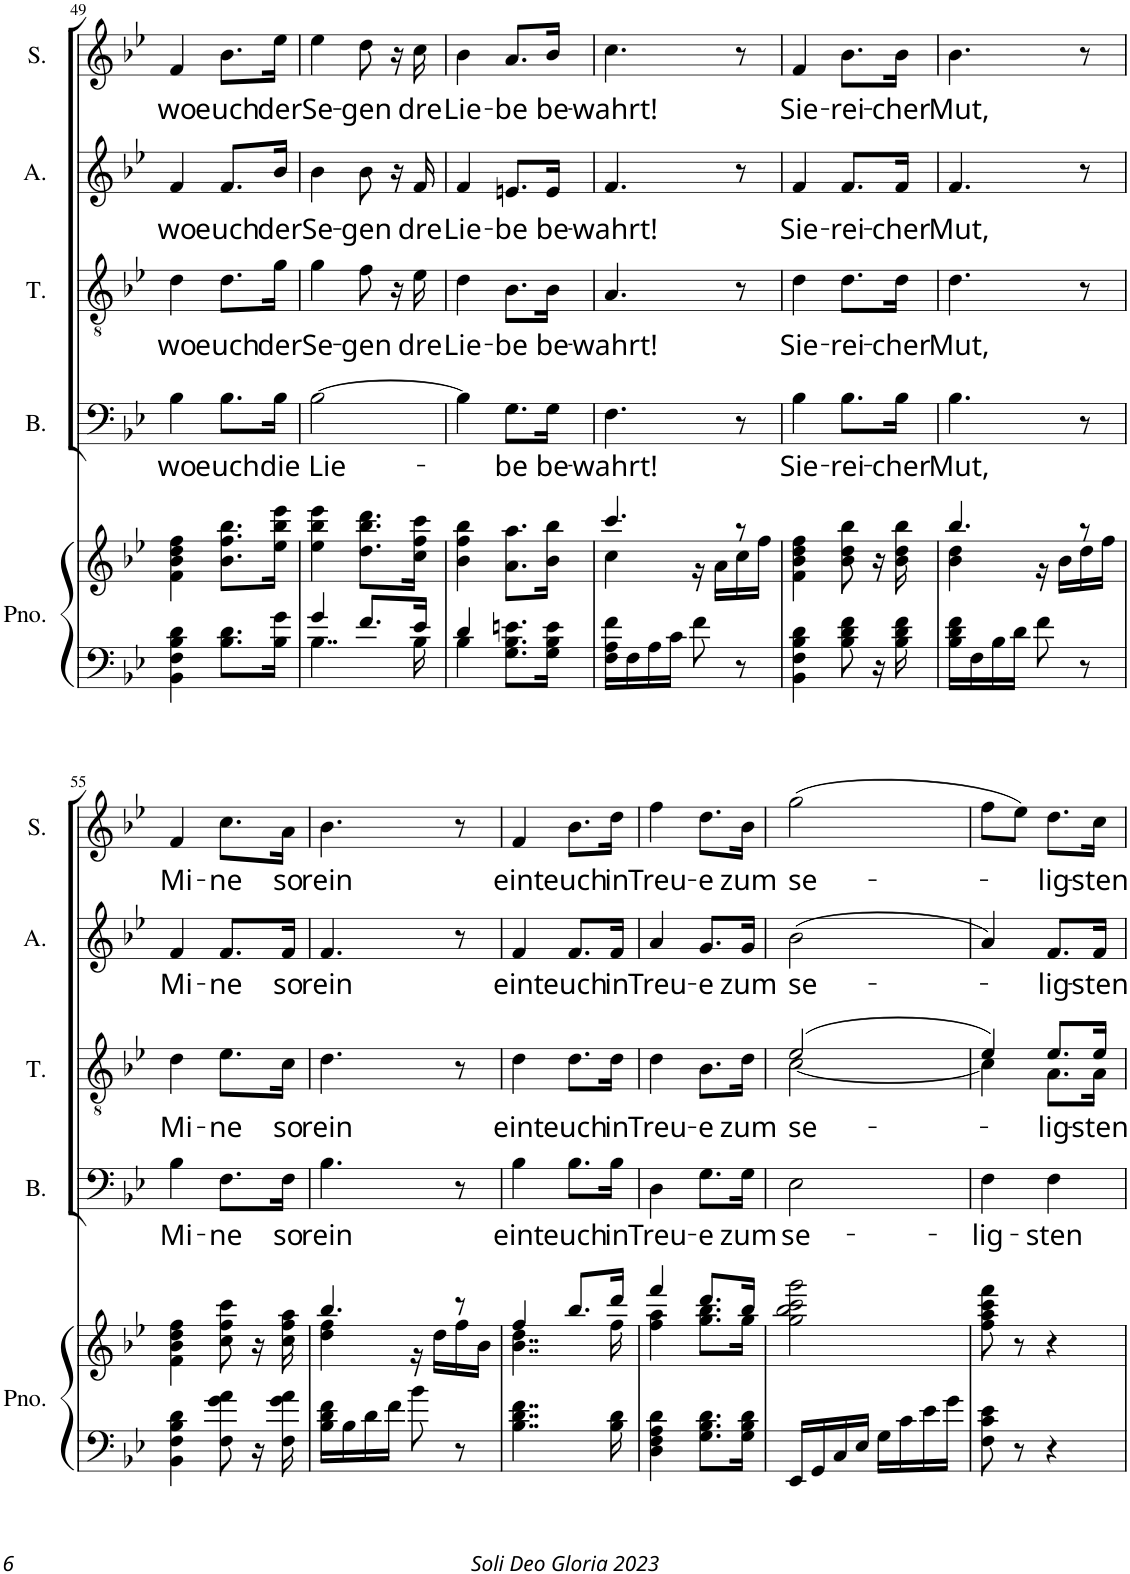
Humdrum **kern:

**kern	**kern	**kern	**text	**kern	**text	**kern	**text	**kern	**text
*part5	*part5	*part4	*part4	*part3	*part3	*part2	*part2	*part1	*part1
*staff6	*staff5	*staff4	*staff4	*staff3	*staff3	*staff2	*staff2	*staff1	*staff1
*I"Piano	*	*I"Bass	*	*I"Tenor	*	*I"Alto	*	*I"Soprano	*
*I'Pno.	*	*I'B.	*	*I'T.	*	*I'A.	*	*I'S.	*
!!LO:PB:g=z
*clefF4	*clefG2	*clefF4	*	*clefGv2	*	*clefG2	*	*clefG2	*
*k[b-e-]	*k[b-e-]	*k[b-e-]	*	*k[b-e-]	*	*k[b-e-]	*	*k[b-e-]	*
*M2/4	*M2/4	*M2/4	*	*M2/4	*	*M2/4	*	*M2/4	*
=49	=49	=49	=49	=49	=49	=49	=49	=49	=49
!	!	!	!LO:LY:b	!	!LO:LY:b	!	!LO:LY:b	!	!LO:LY:b
4BB-\ 4F\ 4B-\ 4d\	4f\ 4b-\ 4dd\ 4ff\	4B-\	wo	4d\	wo	4f/	wo	4f/	wo
!	!	!	!LO:LY:b	!	!LO:LY:b	!	!LO:LY:b	!	!LO:LY:b
8.B-\ 8.d\L	8.b-\ 8.ff\ 8.bb-\L	8.B-\L	euch	8.d\L	euch	8.f/L	euch	8.b-\L	euch
!	!	!	!LO:LY:b	!	!LO:LY:b	!	!LO:LY:b	!	!LO:LY:b
16B-\ 16g\Jk	16ee-\ 16bb-\ 16eee-\Jk	16B-\Jk	die	16g\Jk	der	16b-/Jk	der	16ee-\Jk	der
=50	=50	=50	=50	=50	=50	=50	=50	=50	=50
*^	*	*	*	*	*	*	*	*	*
!	!	!	!	!LO:LY:b	!	!LO:LY:b	!	!LO:LY:b	!	!LO:LY:b
4g/	4..B-\	4ee-\ 4bb-\ 4eee-\	[2B-\	Lie-	4g\	Se-	4b-\	Se-	4ee-\	Se-
!	!	!	!	!	!	!LO:LY:b	!	!LO:LY:b	!	!LO:LY:b
8.f/L	.	8.dd\ 8.bb-\ 8.ddd\L	.	.	8f\	-gen	8b-\	-gen	8dd\	-gen
.	.	.	.	.	16r	.	16r	.	16r	.
!	!	!	!	!	!	!LO:LY:b	!	!LO:LY:b	!	!LO:LY:b
16e-/Jk	16B-\	16cc\ 16ff\ 16ccc\Jk	.	.	16e-\	dre	16f/	dre	16cc\	dre
=51	=51	=51	=51	=51	=51	=51	=51	=51	=51	=51
!	!	!	!	!	!	!LO:LY:b	!	!LO:LY:b	!	!LO:LY:b
4d/	4B-\	4b-\ 4ff\ 4bb-\	4B-\]	.	4d\	Lie-	4f/	Lie-	4b-\	Lie-
!	!	!	!	!LO:LY:b	!	!LO:LY:b	!	!LO:LY:b	!	!LO:LY:b
8.G\ 8.B-\ 8.en\L	4ryy	8.a\ 8.aa\L	8.G\L	-be	8.B-\L	-be	8.en/L	-be	8.a/L	-be
!	!	!	!	!LO:LY:b	!	!LO:LY:b	!	!LO:LY:b	!	!LO:LY:b
16G\ 16B-\ 16e\Jk	.	16b-\ 16bb-\Jk	16G\Jk	be-	16B-\Jk	be-	16e/Jk	be-	16b-/Jk	be-
*v	*v	*	*	*	*	*	*	*	*	*
=52	=52	=52	=52	=52	=52	=52	=52	=52	=52
*	*^	*	*	*	*	*	*	*	*
!	!	!	!	!LO:LY:b	!	!LO:LY:b	!	!LO:LY:b	!	!LO:LY:b
16F\ 16A\ 16f\LL	4.ccc/	4cc\	4.F\	-wahrt!	4.A/	-wahrt!	4.f/	-wahrt!	4.cc\	-wahrt!
16F\	.	.	.	.	.	.	.	.	.	.
16A\	.	.	.	.	.	.	.	.	.	.
16c\JJ	.	.	.	.	.	.	.	.	.	.
8f\	.	16r	.	.	.	.	.	.	.	.
.	.	16a\LL	.	.	.	.	.	.	.	.
8r	8r	16cc\	8r	.	8r	.	8r	.	8r	.
.	.	16ff\JJ	.	.	.	.	.	.	.	.
=53	=53	=53	=53	=53	=53	=53	=53	=53	=53	=53
!	!	!	!	!LO:LY:b	!	!LO:LY:b	!	!LO:LY:b	!	!LO:LY:b
*	*v	*v	*	*	*	*	*	*	*	*
4BB-\ 4F\ 4B-\ 4d\	4f\ 4b-\ 4dd\ 4ff\	4B-\	Sie-	4d\	Sie-	4f/	Sie-	4f/	Sie-
!	!	!	!LO:LY:b	!	!LO:LY:b	!	!LO:LY:b	!	!LO:LY:b
8B-\ 8d\ 8f\	8b-\ 8dd\ 8bb-\	8.B-\L	-rei-	8.d\L	-rei-	8.f/L	-rei-	8.b-\L	-rei-
16r	16r	.	.	.	.	.	.	.	.
!	!	!	!LO:LY:b	!	!LO:LY:b	!	!LO:LY:b	!	!LO:LY:b
16B-\ 16d\ 16f\	16b-\ 16dd\ 16bb-\	16B-\Jk	-cher	16d\Jk	-cher	16f/Jk	-cher	16b-\Jk	-cher
=54	=54	=54	=54	=54	=54	=54	=54	=54	=54
*	*^	*	*	*	*	*	*	*	*
!	!	!	!	!LO:LY:b	!	!LO:LY:b	!	!LO:LY:b	!	!LO:LY:b
16B-\ 16d\ 16f\LL	4.bb-/	4b-\ 4dd\	4.B-\	Mut,	4.d\	Mut,	4.f/	Mut,	4.b-\	Mut,
16F\	.	.	.	.	.	.	.	.	.	.
16B-\	.	.	.	.	.	.	.	.	.	.
16d\JJ	.	.	.	.	.	.	.	.	.	.
8f\	.	16r	.	.	.	.	.	.	.	.
.	.	16b-\LL	.	.	.	.	.	.	.	.
8r	8r	16dd\	8r	.	8r	.	8r	.	8r	.
.	.	16ff\JJ	.	.	.	.	.	.	.	.
!!LO:LB:g=z
=55	=55	=55	=55	=55	=55	=55	=55	=55	=55	=55
!	!	!	!	!LO:LY:b	!	!LO:LY:b	!	!LO:LY:b	!	!LO:LY:b
*	*v	*v	*	*	*	*	*	*	*	*
4BB-\ 4F\ 4B-\ 4d\	4f\ 4b-\ 4dd\ 4ff\	4B-\	Mi-	4d\	Mi-	4f/	Mi-	4f/	Mi-
!	!	!	!LO:LY:b	!	!LO:LY:b	!	!LO:LY:b	!	!LO:LY:b
8F\ 8g\ 8a\	8cc\ 8ff\ 8ccc\	8.F\L	-ne	8.e-\L	-ne	8.f/L	-ne	8.cc\L	-ne
16r	16r	.	.	.	.	.	.	.	.
!	!	!	!LO:LY:b	!	!LO:LY:b	!	!LO:LY:b	!	!LO:LY:b
16F\ 16g\ 16a\	16cc\ 16ff\ 16aa\	16F\Jk	so	16c\Jk	so	16f/Jk	so	16a\Jk	so
=56	=56	=56	=56	=56	=56	=56	=56	=56	=56
*	*^	*	*	*	*	*	*	*	*
!	!	!	!	!LO:LY:b	!	!LO:LY:b	!	!LO:LY:b	!	!LO:LY:b
16B-\ 16d\ 16f\LL	4.bb-/	4dd\ 4ff\	4.B-\	rein	4.d\	rein	4.f/	rein	4.b-\	rein
16B-\	.	.	.	.	.	.	.	.	.	.
16d\	.	.	.	.	.	.	.	.	.	.
16f\JJ	.	.	.	.	.	.	.	.	.	.
8b-\	.	16r	.	.	.	.	.	.	.	.
.	.	16dd\LL	.	.	.	.	.	.	.	.
8r	8r	16ff\	8r	.	8r	.	8r	.	8r	.
.	.	16b-\JJ	.	.	.	.	.	.	.	.
=57	=57	=57	=57	=57	=57	=57	=57	=57	=57	=57
!	!	!	!	!LO:LY:b	!	!LO:LY:b	!	!LO:LY:b	!	!LO:LY:b
4..B-\ 4..d\ 4..f\	4ff/	4..b-\ 4..dd\	4B-\	eint	4d\	eint	4f/	eint	4f/	eint
!	!	!	!	!LO:LY:b	!	!LO:LY:b	!	!LO:LY:b	!	!LO:LY:b
.	8.bb-/L	.	8.B-\L	euch	8.d\L	euch	8.f/L	euch	8.b-\L	euch
!	!	!	!	!LO:LY:b	!	!LO:LY:b	!	!LO:LY:b	!	!LO:LY:b
16B-\ 16d\	16ddd/Jk	16ff\	16B-\Jk	in	16d\Jk	in	16f/Jk	in	16dd\Jk	in
=58	=58	=58	=58	=58	=58	=58	=58	=58	=58	=58
!	!	!	!	!LO:LY:b	!	!LO:LY:b	!	!LO:LY:b	!	!LO:LY:b
4D\ 4F\ 4A\ 4d\	4fff/	4ff\ 4aa\	4D\	Treu-	4d\	Treu-	4a/	Treu-	4ff\	Treu-
!	!	!	!	!LO:LY:b	!	!LO:LY:b	!	!LO:LY:b	!	!LO:LY:b
8.G\ 8.B-\ 8.d\L	8.ddd/L	8.gg\ 8.bb-\L	8.G\L	-e	8.B-\L	-e	8.g/L	-e	8.dd\L	-e
!	!	!	!	!LO:LY:b	!	!LO:LY:b	!	!LO:LY:b	!	!LO:LY:b
16G\ 16B-\ 16d\Jk	16bb-/Jk	16gg\Jk	16G\Jk	zum	16d\Jk	zum	16g/Jk	zum	16b-\Jk	zum
=59	=59	=59	=59	=59	=59	=59	=59	=59	=59	=59
!	!	!	!	!LO:LY:b	!	!LO:LY:b	!	!LO:LY:b	!	!LO:LY:b
*	*v	*v	*	*	*^	*	*	*	*	*
16EE-/LL	2gg\ 2bb-\ 2ccc\ 2ggg\	2E-\	se-	(2e-/	[2c\	se-	(2b-\	se-	(2gg\	se-
16GG/	.	.	.	.	.	.	.	.	.	.
16C/	.	.	.	.	.	.	.	.	.	.
16E-/JJ	.	.	.	.	.	.	.	.	.	.
16G\LL	.	.	.	.	.	.	.	.	.	.
16c\	.	.	.	.	.	.	.	.	.	.
16e-\	.	.	.	.	.	.	.	.	.	.
16g\JJ	.	.	.	.	.	.	.	.	.	.
=60	=60	=60	=60	=60	=60	=60	=60	=60	=60	=60
!	!	!	!LO:LY:b	!	!	!	!	!	!	!
8F\ 8c\ 8e-\	8ff\ 8aa\ 8ccc\ 8fff\	4F\	-lig-	4e-/)	4c\]	.	4a/)	.	8ff\L	.
8r	8r	.	.	.	.	.	.	.	8ee-\J)	.
!	!	!	!LO:LY:b	!	!	!LO:LY:b	!	!LO:LY:b	!	!LO:LY:b
4r	4r	4F\	-sten	8.e-/L	8.A\L	-lig-	8.f/L	-lig-	8.dd\L	-lig-
!	!	!	!	!	!	!LO:LY:b	!	!LO:LY:b	!	!LO:LY:b
.	.	.	.	16e-/Jk	16A\Jk	-sten	16f/Jk	-sten	16cc\Jk	-sten
*	*	*	*	*v	*v	*	*	*	*	*
=	=	=	=	=	=	=	=	=	=
*-	*-	*-	*-	*-	*-	*-	*-	*-	*-
